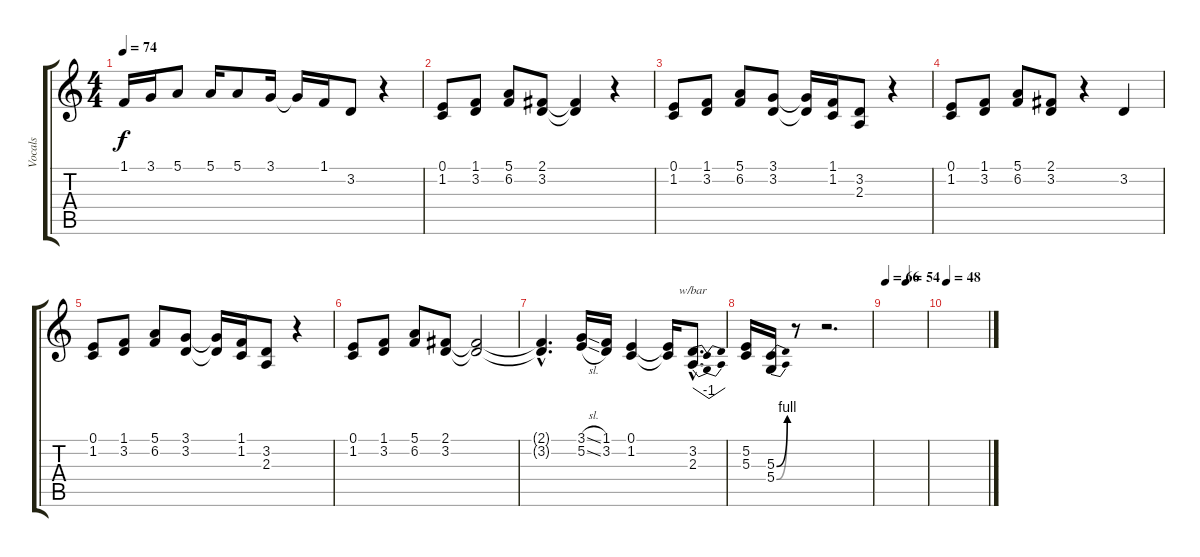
\track ("Vocals" "Vocals") {instrument tenorsax}
\staff {score tabs}
\tuning (E4 B3 G3 D3 A2 E2) {hide}
\ts (4 4)
\tempo 74
\clef g2
\ks c
1.1.16{dy f} 3.1.16 5.1.8 5.1.16 5.1.8 3.1.16 3.1{t}.16 1.1.16 3.2.8 r.4 |
(0.1 1.2).8 (1.1 3.2).8 (5.1 6.2).8 (2.1 3.2).8 (2.1{t} 3.2{t}).4 r.4 |
(0.1 1.2).8 (1.1 3.2).8 (5.1 6.2).8 (3.1 3.2).8 (3.1{t} 3.2{t}).16 (1.1 1.2).16 (3.2 2.3).8 r.4 |
(0.1 1.2).8 (1.1 3.2).8 (5.1 6.2).8 (2.1 3.2).8 r.4 3.2.4 |
(0.1 1.2).8 (1.1 3.2).8 (5.1 6.2).8 (3.1 3.2).8 (3.1{t} 3.2{t}).16 (1.1 1.2).16 (3.2 2.3).8 r.4 |
(0.1 1.2).8 (1.1 3.2).8 (5.1 6.2).8 (2.1 3.2).8 (2.1{t} 3.2{t}).2 |
(2.1{hac t} 3.2{hac t}).4{d} (3.1{sl} 5.2{sl}).16 (1.1 3.2).16 (0.1 1.2).4 (0.1{t} 1.2{t}).16 (3.2{hac} 2.3{hac}).8{d tbe (dip default 0 0 30 -4 60 0)} |
(5.2 5.3).16 (5.3{be (bend 0 0 60 4)} 5.4{be (bend 0 0 60 4)}).16 r.8 r.2{d} |
\tempo 66
\tempo (54 0.5)
|
\tempo 48
